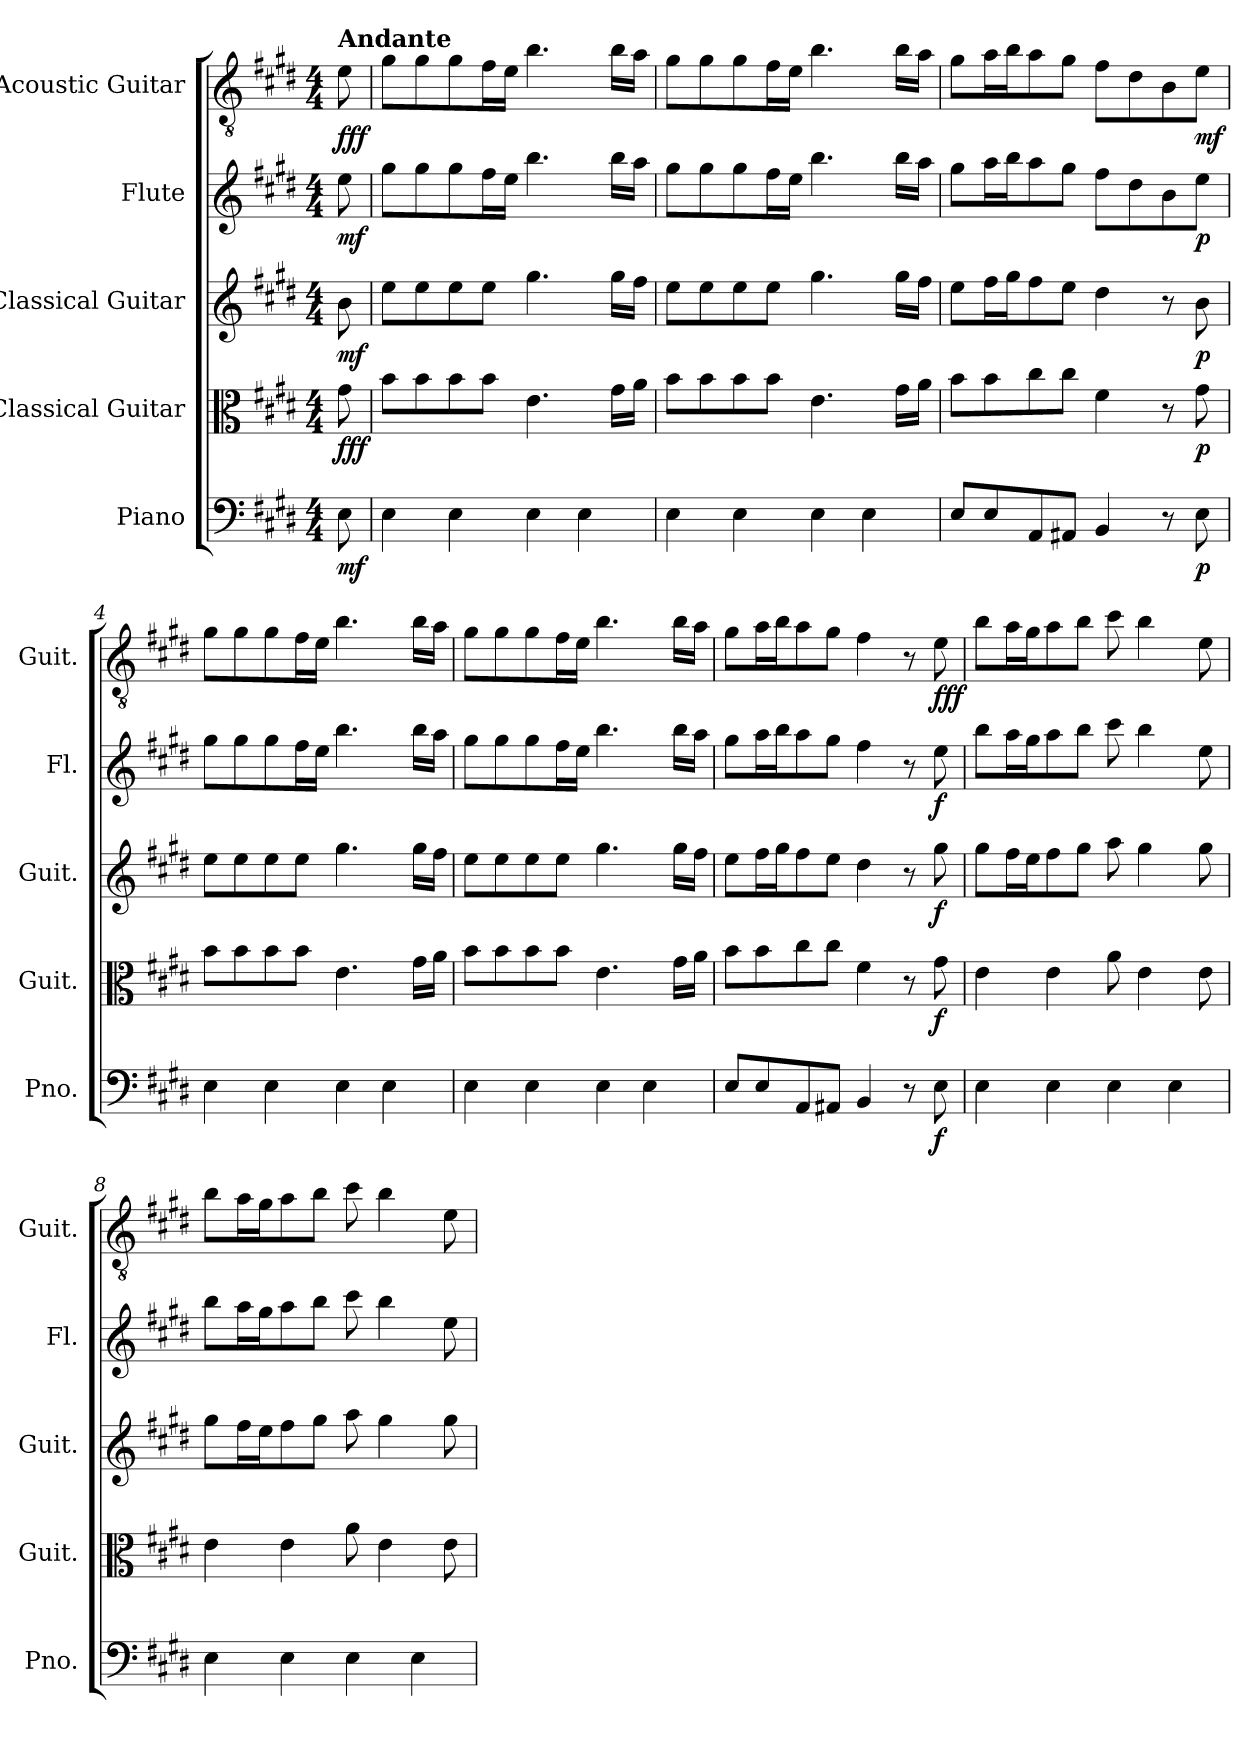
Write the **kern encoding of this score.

**kern	**dynam	**kern	**dynam	**kern	**dynam	**kern	**dynam	**kern	**dynam
*part5	*part5	*part4	*part4	*part3	*part3	*part2	*part2	*part1	*part1
*staff5	*staff5	*staff4	*staff4	*staff3	*staff3	*staff2	*staff2	*staff1	*staff1
*I"Piano	*	*I"Classical Guitar	*	*I"Classical Guitar	*	*I"Flute	*	*I"Acoustic Guitar	*
*I'Pno.	*	*I'Guit.	*	*I'Guit.	*	*I'Fl.	*	*I'Guit.	*
*clefF4	*	*clefC3	*	*clefG2	*	*clefG2	*	*clefGv2	*
*k[f#c#g#d#]	*	*k[f#c#g#d#]	*	*k[f#c#g#d#]	*	*k[f#c#g#d#]	*	*k[f#c#g#d#]	*
*E:	*	*E:	*	*E:	*	*E:	*	*E:	*
*M4/4	*	*M4/4	*	*M4/4	*	*M4/4	*	*M4/4	*
=	=	=	=	=	=	=	=	=	=
!	!	!	!	!	!	!	!	!LO:TX:a:B:t=Andante	!
!	!LO:DY:b	!	!LO:DY:b	!	!LO:DY:b	!	!LO:DY:b	!	!LO:DY:b
8E\	mf	8g#\	fff	8b\	mf	8ee\	mf	8e\	fff
=1	=1	=1	=1	=1	=1	=1	=1	=1	=1
4E\	.	8b\L	.	8ee\L	.	8gg#\L	.	8g#\L	.
.	.	8b\	.	8ee\	.	8gg#\	.	8g#\	.
4E\	.	8b\	.	8ee\	.	8gg#\	.	8g#\	.
.	.	8b\J	.	8ee\J	.	16ff#\L	.	16f#\L	.
.	.	.	.	.	.	16ee\JJ	.	16e\JJ	.
4E\	.	4.e\	.	4.gg#\	.	4.bb\	.	4.b\	.
4E\	.	.	.	.	.	.	.	.	.
.	.	16g#\LL	.	16gg#\LL	.	16bb\LL	.	16b\LL	.
.	.	16a\JJ	.	16ff#\JJ	.	16aa\JJ	.	16a\JJ	.
=2	=2	=2	=2	=2	=2	=2	=2	=2	=2
4E\	.	8b\L	.	8ee\L	.	8gg#\L	.	8g#\L	.
.	.	8b\	.	8ee\	.	8gg#\	.	8g#\	.
4E\	.	8b\	.	8ee\	.	8gg#\	.	8g#\	.
.	.	8b\J	.	8ee\J	.	16ff#\L	.	16f#\L	.
.	.	.	.	.	.	16ee\JJ	.	16e\JJ	.
4E\	.	4.e\	.	4.gg#\	.	4.bb\	.	4.b\	.
4E\	.	.	.	.	.	.	.	.	.
.	.	16g#\LL	.	16gg#\LL	.	16bb\LL	.	16b\LL	.
.	.	16a\JJ	.	16ff#\JJ	.	16aa\JJ	.	16a\JJ	.
=3	=3	=3	=3	=3	=3	=3	=3	=3	=3
8E/L	.	8b\L	.	8ee\L	.	8gg#\L	.	8g#\L	.
8E/	.	8b\	.	16ff#\L	.	16aa\L	.	16a\L	.
.	.	.	.	16gg#\J	.	16bb\J	.	16b\J	.
8AA/	.	8cc#\	.	8ff#\	.	8aa\	.	8a\	.
8AA#X/J	.	8cc#\J	.	8ee\J	.	8gg#\J	.	8g#\J	.
4BB/	.	4f#\	.	4dd#\	.	8ff#\L	.	8f#\L	.
.	.	.	.	.	.	8dd#\	.	8d#\	.
8r	.	8r	.	8r	.	8b\	.	8B\	.
!	!LO:DY:b	!	!LO:DY:b	!	!LO:DY:b	!	!LO:DY:b	!	!LO:DY:b
8E\	p	8g#\	p	8b\	p	8ee\J	p	8e\J	mf
!!LO:LB:g=z
=4	=4	=4	=4	=4	=4	=4	=4	=4	=4
4E\	.	8b\L	.	8ee\L	.	8gg#\L	.	8g#\L	.
.	.	8b\	.	8ee\	.	8gg#\	.	8g#\	.
4E\	.	8b\	.	8ee\	.	8gg#\	.	8g#\	.
.	.	8b\J	.	8ee\J	.	16ff#\L	.	16f#\L	.
.	.	.	.	.	.	16ee\JJ	.	16e\JJ	.
4E\	.	4.e\	.	4.gg#\	.	4.bb\	.	4.b\	.
4E\	.	.	.	.	.	.	.	.	.
.	.	16g#\LL	.	16gg#\LL	.	16bb\LL	.	16b\LL	.
.	.	16a\JJ	.	16ff#\JJ	.	16aa\JJ	.	16a\JJ	.
=5	=5	=5	=5	=5	=5	=5	=5	=5	=5
4E\	.	8b\L	.	8ee\L	.	8gg#\L	.	8g#\L	.
.	.	8b\	.	8ee\	.	8gg#\	.	8g#\	.
4E\	.	8b\	.	8ee\	.	8gg#\	.	8g#\	.
.	.	8b\J	.	8ee\J	.	16ff#\L	.	16f#\L	.
.	.	.	.	.	.	16ee\JJ	.	16e\JJ	.
4E\	.	4.e\	.	4.gg#\	.	4.bb\	.	4.b\	.
4E\	.	.	.	.	.	.	.	.	.
.	.	16g#\LL	.	16gg#\LL	.	16bb\LL	.	16b\LL	.
.	.	16a\JJ	.	16ff#\JJ	.	16aa\JJ	.	16a\JJ	.
=6	=6	=6	=6	=6	=6	=6	=6	=6	=6
8E/L	.	8b\L	.	8ee\L	.	8gg#\L	.	8g#\L	.
8E/	.	8b\	.	16ff#\L	.	16aa\L	.	16a\L	.
.	.	.	.	16gg#\J	.	16bb\J	.	16b\J	.
8AA/	.	8cc#\	.	8ff#\	.	8aa\	.	8a\	.
8AA#X/J	.	8cc#\J	.	8ee\J	.	8gg#\J	.	8g#\J	.
4BB/	.	4f#\	.	4dd#\	.	4ff#\	.	4f#\	.
8r	.	8r	.	8r	.	8r	.	8r	.
!	!LO:DY:b	!	!LO:DY:b	!	!LO:DY:b	!	!LO:DY:b	!	!LO:DY:b
8E\	f	8g#\	f	8gg#\	f	8ee\	f	8e\	fff
!!LO:PB:g=z
=7	=7	=7	=7	=7	=7	=7	=7	=7	=7
4E\	.	4e\	.	8gg#\L	.	8bb\L	.	8b\L	.
.	.	.	.	16ff#\L	.	16aa\L	.	16a\L	.
.	.	.	.	16ee\J	.	16gg#\J	.	16g#\J	.
4E\	.	4e\	.	8ff#\	.	8aa\	.	8a\	.
.	.	.	.	8gg#\J	.	8bb\J	.	8b\J	.
4E\	.	8a\	.	8aa\	.	8ccc#\	.	8cc#\	.
.	.	4e\	.	4gg#\	.	4bb\	.	4b\	.
4E\	.	.	.	.	.	.	.	.	.
.	.	8e\	.	8gg#\	.	8ee\	.	8e\	.
!!LO:PB:g=z
=8	=8	=8	=8	=8	=8	=8	=8	=8	=8
4E\	.	4e\	.	8gg#\L	.	8bb\L	.	8b\L	.
.	.	.	.	16ff#\L	.	16aa\L	.	16a\L	.
.	.	.	.	16ee\J	.	16gg#\J	.	16g#\J	.
4E\	.	4e\	.	8ff#\	.	8aa\	.	8a\	.
.	.	.	.	8gg#\J	.	8bb\J	.	8b\J	.
4E\	.	8a\	.	8aa\	.	8ccc#\	.	8cc#\	.
.	.	4e\	.	4gg#\	.	4bb\	.	4b\	.
4E\	.	.	.	.	.	.	.	.	.
.	.	8e\	.	8gg#\	.	8ee\	.	8e\	.
=	=	=	=	=	=	=	=	=	=
*-	*-	*-	*-	*-	*-	*-	*-	*-	*-
